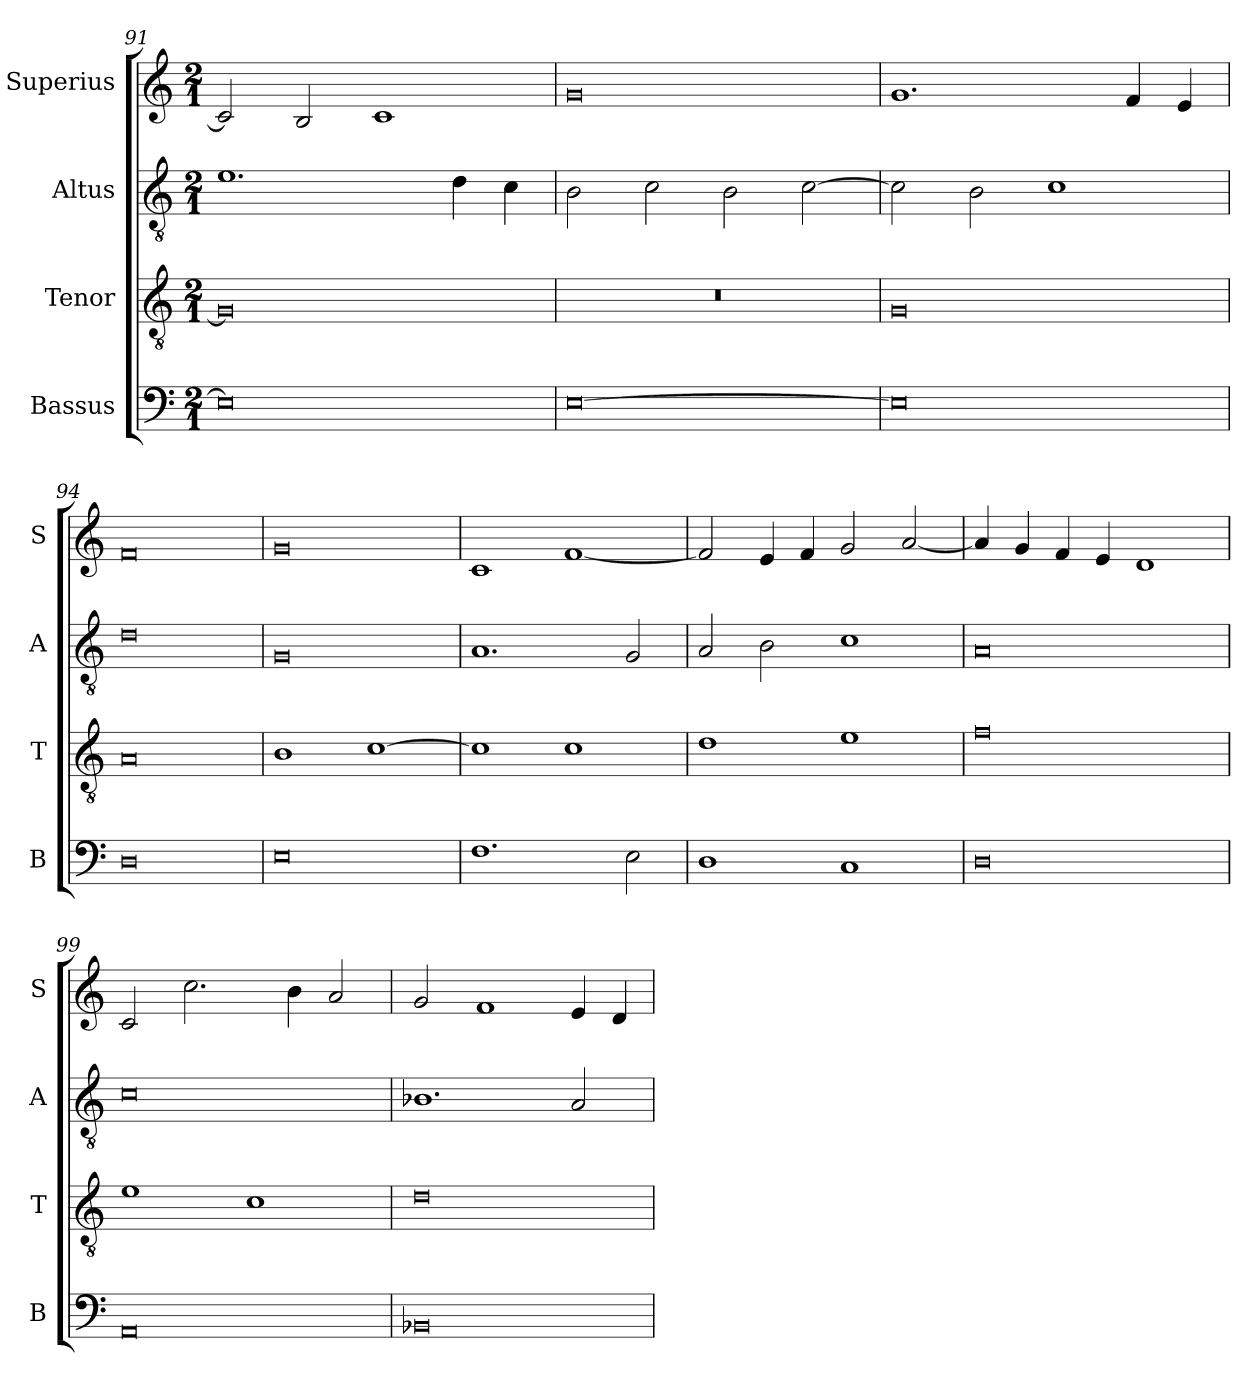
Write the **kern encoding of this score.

**kern	**kern	**kern	**kern
*part4	*part3	*part2	*part1
*staff4	*staff3	*staff2	*staff1
*I"Bassus	*I"Tenor	*I"Altus	*I"Superius
*I'B	*I'T	*I'A	*I'S
*clefF4	*clefGv2	*clefGv2	*clefG2
*k[]	*k[]	*k[]	*k[]
*M2/1	*M2/1	*M2/1	*M2/1
=91	=91	=91	=91
0E]	0G]	1.e	2c/]
.	.	.	2B/
.	.	.	1c
.	.	4d\	.
.	.	4c\	.
=92	=92	=92	=92
[0E	0r	2B\	0g
.	.	2c\	.
.	.	2B\	.
.	.	[2c\	.
=93	=93	=93	=93
0E]	0G	2c\]	1.g
.	.	2B\	.
.	.	1c	.
.	.	.	4f/
.	.	.	4e/
=94	=94	=94	=94
0D	0A	0d	0f
=95	=95	=95	=95
0E	1B	0G	0g
.	[1c	.	.
=96	=96	=96	=96
1.F	1c]	1.A	1c
.	1c	.	[1f
2E\	.	2G/	.
=97	=97	=97	=97
1D	1d	2A/	2f/]
.	.	2B\	4e/
.	.	.	4f/
1C	1e	1c	2g/
.	.	.	[2a/
=98	=98	=98	=98
0D	0f	0A	4a/]
.	.	.	4g/
.	.	.	4f/
.	.	.	4e/
.	.	.	1d
=99	=99	=99	=99
0AA	1e	0c	2c/
.	.	.	2.cc\
.	1c	.	.
.	.	.	4b\
.	.	.	2a/
=100	=100	=100	=100
0BB-X	0d	1.B-X	2g/
.	.	.	1f
.	.	2A/	4e/
.	.	.	4d/
=	=	=	=
*-	*-	*-	*-
